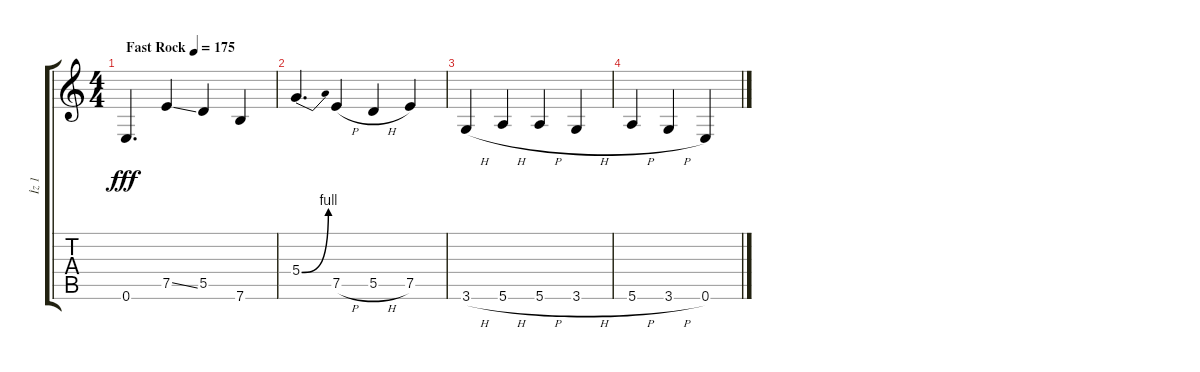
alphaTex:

\track ("İz 1" "İz 1") {instrument overdrivenguitar}
\staff {score tabs}
\tuning (E4 B3 G3 D3 A2 E2) {hide}
\ts (4 4)
\tempo (175 "Fast Rock")
\clef g2
\ks c
0.6.4{d dy fff instrument overdrivenguitar} 7.5{ss}.4 5.5.4 7.6.4 |
5.4{be (bend 0 0 60 4)}.4{d} 7.5{h}.4 5.5{h}.4 7.5.4 |
3.6{h}.4 5.6{h}.4 5.6{h}.4 3.6{h}.4 |
5.6{h}.4 3.6{h}.4 0.6.4
